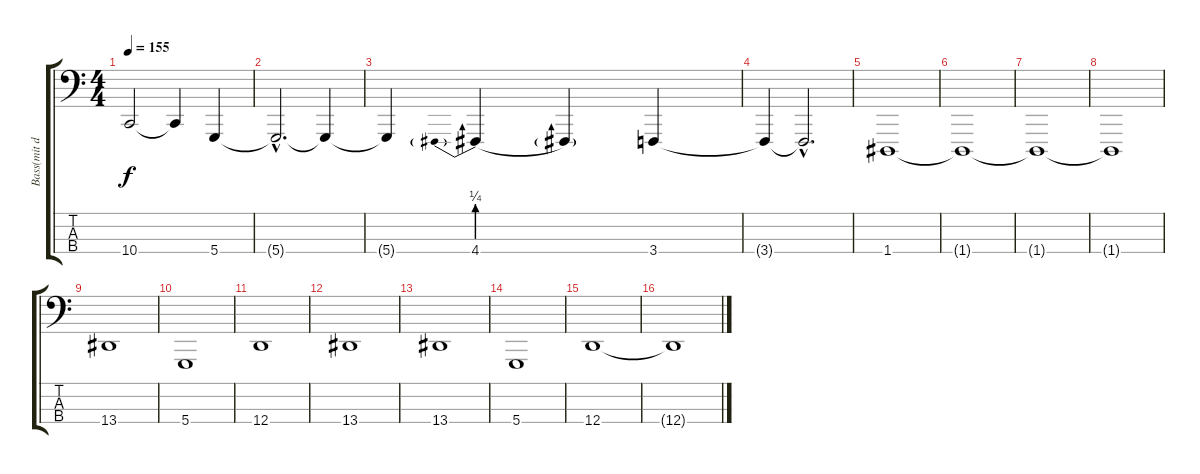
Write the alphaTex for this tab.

\track ("Bass(mit diesem Effekt...)" "Bass(mit d") {instrument cello}
\staff {score tabs}
\tuning (G2 D2 A1 D1) {hide}
\ts (4 4)
\tempo 155
\clef f4
\ks c
10.4.2{dy f} 10.4{t}.4 5.4.4 |
5.4{hac t}.2{d} 5.4{t}.4 |
5.4{t}.4 4.4{be (prebend 0 1 60 1)}.4 4.4{t}.4 3.4.4 |
3.4{t}.4 3.4{hac t}.2{d} |
1.4.1 |
1.4{t}.1 |
1.4{t}.1 |
1.4{t}.1 |
13.4.1{volume 13 instrument electricbassfinger} |
5.4.1 |
12.4.1 |
13.4.1 |
13.4.1 |
5.4.1 |
12.4.1 |
12.4{t}.1
